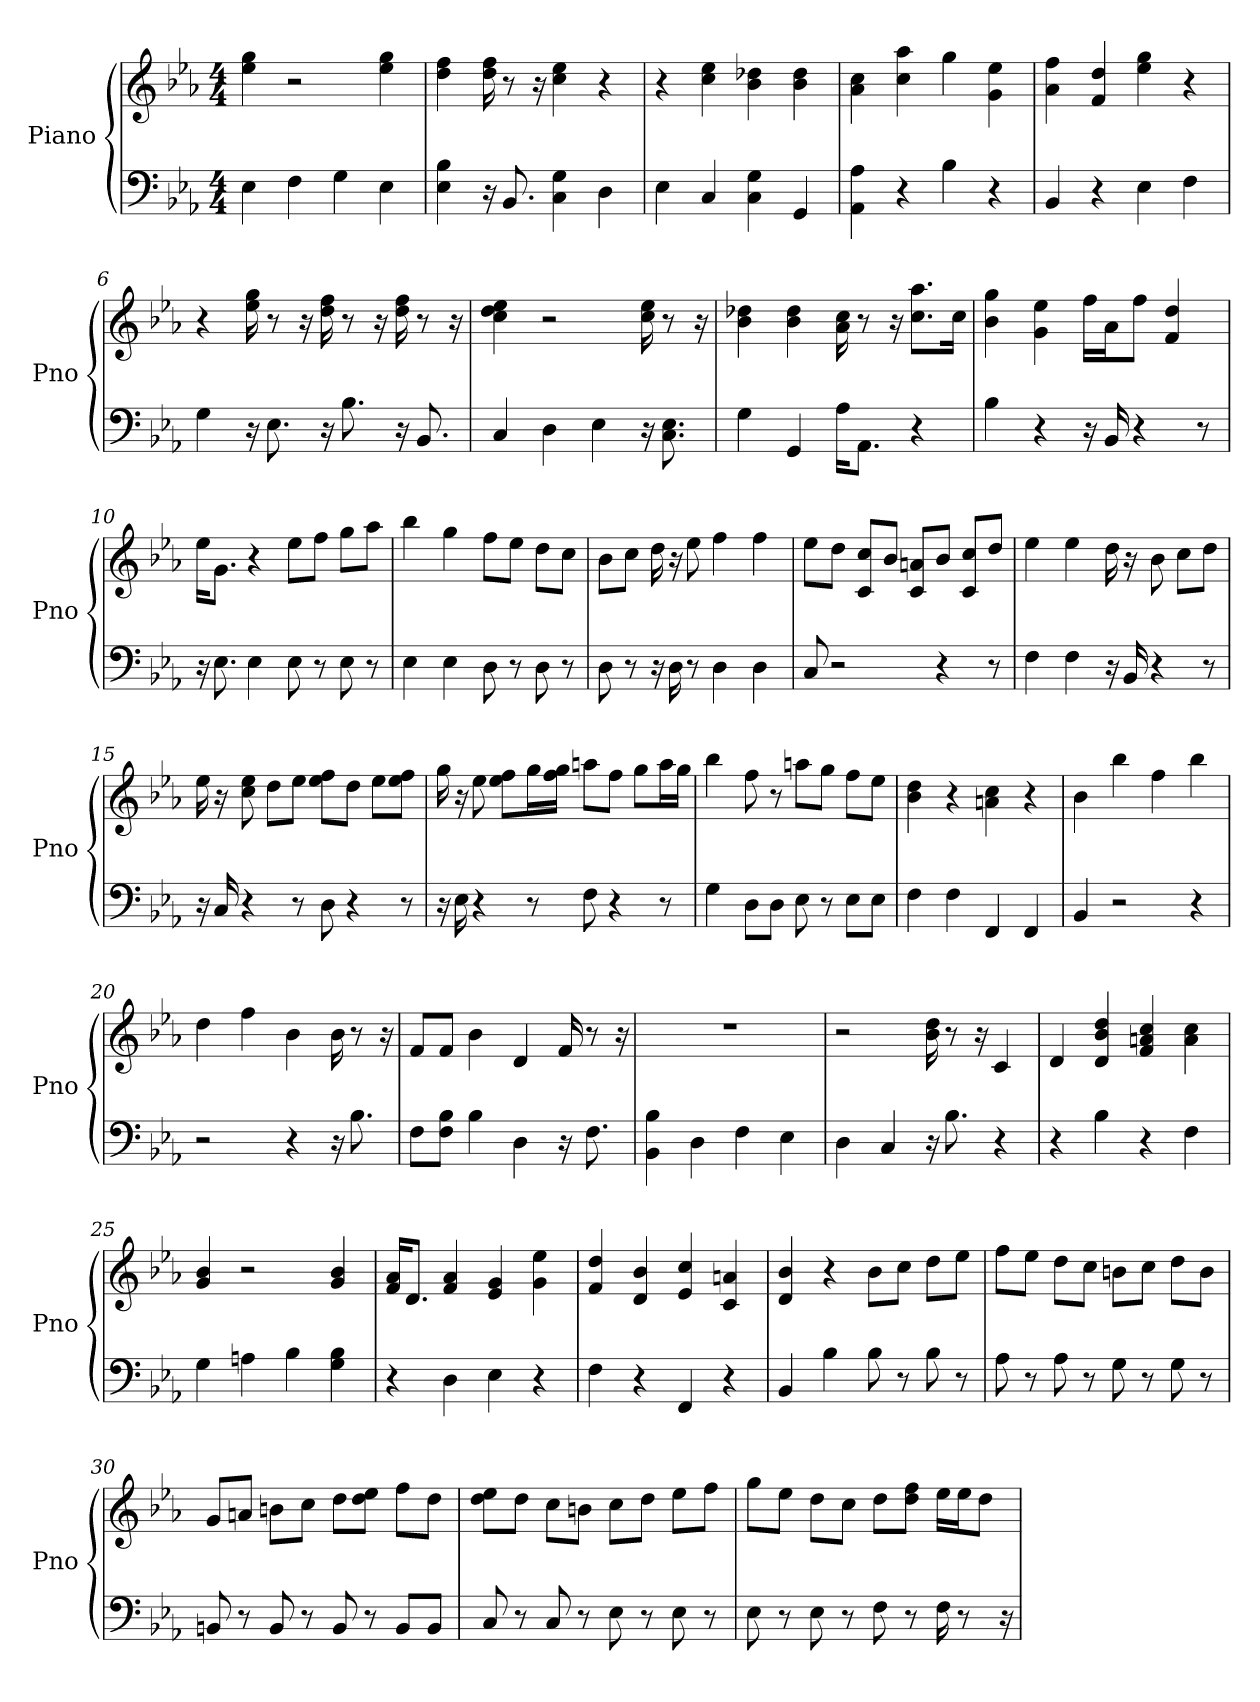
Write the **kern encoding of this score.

**kern	**kern
*part1	*part1
*staff2	*staff1
*I"Piano	*
*I'Pno	*
*clefF4	*clefG2
*k[b-e-a-]	*k[b-e-a-]
*E-:	*E-:
*M4/4	*M4/4
*MM154	*MM154
=1	=1
4E-	4ee- 4gg
4F	2r
4G	.
4E-	4ee- 4gg
=2	=2
4E- 4B-	4ff 4dd
16r	16ff 16dd
8.BB-	8r
.	16r
4C 4G	4ee- 4cc
4D	4r
=3	=3
4E-	4r
4C	4ee- 4cc
4C 4G	4dd- 4b-
4GG	4dd- 4b-
=4	=4
4A- 4AA-	4cc 4a-
4r	4aa- 4cc
4B-	4gg
4r	4ee- 4g
=5	=5
4BB-	4ff 4a-
4r	4f 4dd
4E-	4gg 4ee-
4F	4r
=6	=6
4G	4r
16r	16ee- 16gg
8.E-	8r
.	16r
16r	16dd 16ff
8.B-	8r
.	16r
16r	16ff 16dd
8.BB-	8r
.	16r
=7	=7
4C	4ee- 4cc 4dd
4D	2r
4E-	.
16r	16cc 16ee-
8.C 8.E-	8r
.	16r
=8	=8
4G	4b- 4dd-
4GG	4b- 4dd-
16A-\KL	16cc 16a-
8.AA-\J	8r
.	16r
4r	8.aa-\ 8.cc\L
.	16cc\Jk
=9	=9
4B-	4gg 4b-
4r	4ee- 4g
16r	16ff\LL
16BB-	16a-\J
4r	8ff\J
.	4f 4dd
8r	.
=10	=10
16r	16ee-\KL
8.E-	8.g\J
4E-	4r
8E-	8ee-\L
8r	8ff\J
8E-	8gg\L
8r	8aa-\J
=11	=11
4E-	4bb-
4E-	4gg
8D	8ff\L
8r	8ee-\J
8D	8dd\L
8r	8cc\J
=12	=12
8D	8b-\L
8r	8cc\J
16r	16dd
16D	16r
8r	8ee-
4D	4ff
4D	4ff
=13	=13
8C	8ee-\L
2r	8dd\J
.	8c/ 8cc/L
.	8b-/J
.	8a/ 8c/L
4r	8b-/J
.	8c/ 8cc/L
8r	8dd/J
=14	=14
4F	4ee-
4F	4ee-
16r	16dd
16BB-	16r
4r	8b-
.	8cc\L
8r	8dd\J
=15	=15
16r	16ee-
16C	16r
4r	8cc 8ee-
.	8dd\L
8r	8ee-\J
8D	8ff\ 8ee-\L
4r	8dd\J
.	8ee-\L
8r	8ff\ 8ee-\J
=16	=16
16r	16gg
16E-	16r
4r	8ee-
.	8ee-\ 8ff\L
8r	16gg\L
.	16ff\ 16gg\JJ
8F	8aa\L
4r	8ff\J
.	8gg\L
8r	16aa\L
.	16gg\JJ
=17	=17
4G	4bb-
8D\L	8ff
8D\J	8r
8E-	8aa\L
8r	8gg\J
8E-\L	8ff\L
8E-\J	8ee-\J
=18	=18
4F	4dd 4b-
4F	4r
4FF	4a 4cc
4FF	4r
=19	=19
4BB-	4b-
2r	4bb-
.	4ff
4r	4bb-
=20	=20
2r	4dd
.	4ff
4r	4b-
16r	16b-
8.B-	8r
.	16r
=21	=21
8F\L	8f/L
8F\ 8B-\J	8f/J
4B-	4b-
4D	4d
16r	16f
8.F	8r
.	16r
=22	=22
4BB- 4B-	1r
4D	.
4F	.
4E-	.
=23	=23
4D	2r
4C	.
16r	16dd 16b-
8.B-	8r
.	16r
4r	4c
=24	=24
4r	4d
4B-	4d 4dd 4b-
4r	4a 4cc 4f
4F	4cc 4a
=25	=25
4G	4g 4b-
4A	2r
4B-	.
4B- 4G	4b- 4g
=26	=26
4r	16a-/ 16f/KL
.	8.d/J
4D	4f 4a-
4E-	4g 4e-
4r	4g 4ee-
=27	=27
4F	4dd 4f
4r	4b- 4d
4FF	4cc 4e-
4r	4c 4a
=28	=28
4BB-	4b- 4d
4B-	4r
8B-	8b-\L
8r	8cc\J
8B-	8dd\L
8r	8ee-\J
=29	=29
8A-	8ff\L
8r	8ee-\J
8A-	8dd\L
8r	8cc\J
8G	8b\L
8r	8cc\J
8G	8dd\L
8r	8b\J
=30	=30
8BB	8g/L
8r	8a/J
8BB	8b\L
8r	8cc\J
8BB	8dd\L
8r	8ee-\ 8dd\J
8BB/L	8ff\L
8BB/J	8dd\J
=31	=31
8C	8dd\ 8ee-\L
8r	8dd\J
8C	8cc\L
8r	8b\J
8E-	8cc\L
8r	8dd\J
8E-	8ee-\L
8r	8ff\J
=32	=32
8E-	8gg\L
8r	8ee-\J
8E-	8dd\L
8r	8cc\J
8F	8dd\L
8r	8ff\ 8dd\J
16F	16ee-\LL
8r	16ee-\J
.	8dd\J
16r	.
=	=
*-	*-
